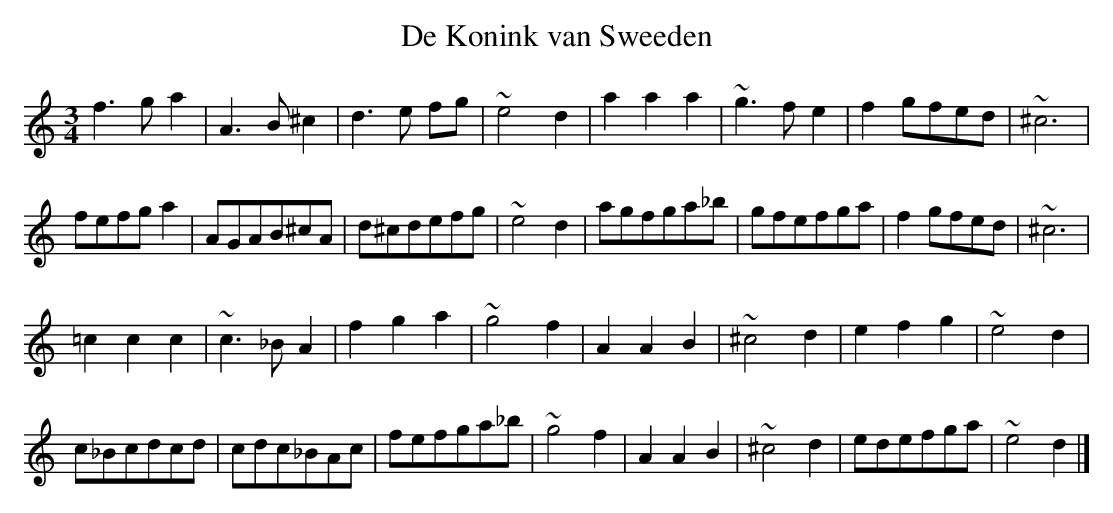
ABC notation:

X:1
T:De Konink van Sweeden
M:3/4
K:Ddor
f3ga2|A3B^c2|d3e fg|~e4d2|a2a2a2|~g3fe2|f2gfed|~^c6|
fefga2|AGAB^cA|d^cdefg|~e4d2|agfga_b|gfefga|f2gfed|~^c6|
=c2c2c2|~c3_BA2|f2g2a2|~g4f2|A2A2B2|~^c4d2|e2f2g2|~e4d2|
c_Bcdcd|cdc_BAc|fefga_b|~g4f2|A2A2B2|~^c4d2|edefga|~e4d2|]
